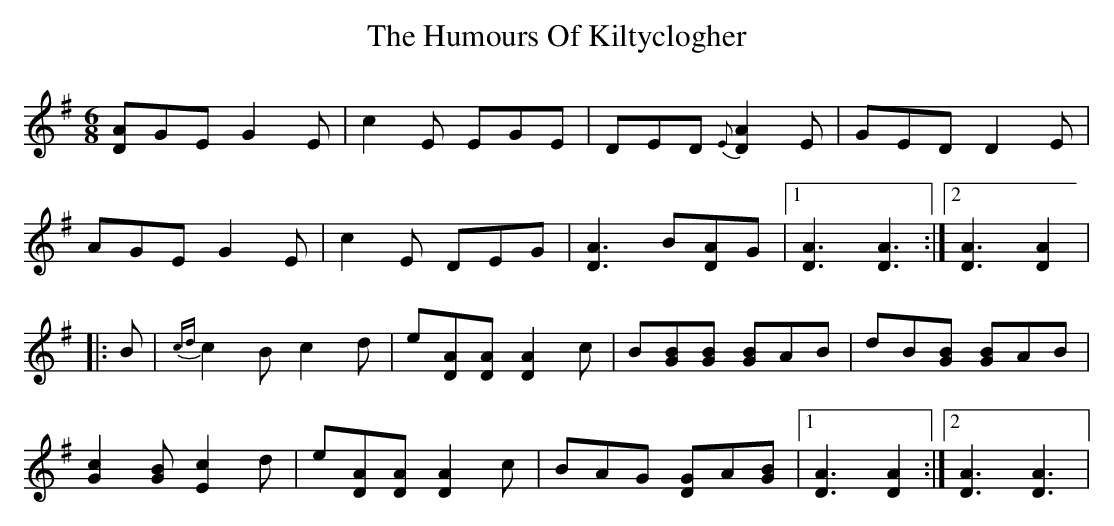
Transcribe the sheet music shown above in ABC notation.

X:1
T: The Humours Of Kiltyclogher
M: 6/8
L: 1/8
K: Ador
[A D]GE G2E|c2E EGE|DED {E}[A2 D2]E|GED D2E|
AGE G2E|c2E DEG|[A3 D3] B[A D]G|1 [A3 D3] [A3 D3]:|2 [A3 D3] [A2 D2]|
|:B|{cd}c2B c2d|e[A D][A D] [A2 D2]c|B[B G][B G] [B G]AB|dB[B G] [B G]AB|
[c2 G2][B G] [c2 E2]d|e[A D][A D] [A2 D2]c|BAG [G D]A[B G]|1 [A3 D3] [A2 D2]:|2 [A3 D3] [A3 D3]|
